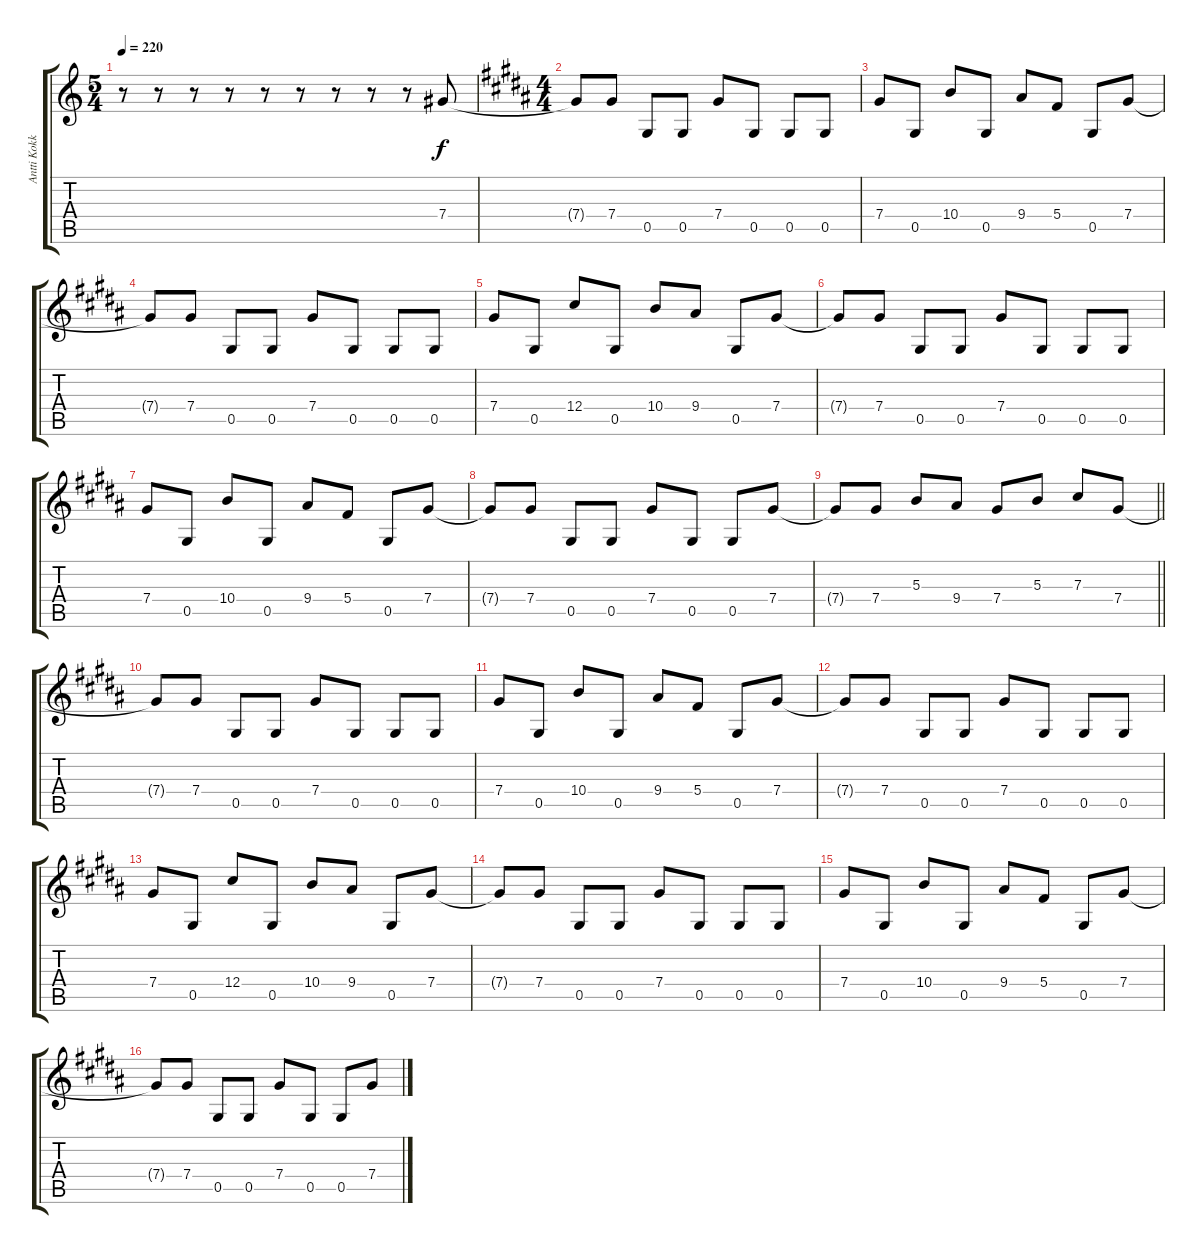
\track ("Antti Kokko" "Antti Kokk") {instrument distortionguitar}
\staff {score tabs}
\tuning (Eb4 Bb3 Gb3 Db3 Ab2 Eb2) {hide}
\ts (5 4)
\tempo 220
\clef g2
\ks c
r.8{dy f instrument distortionguitar} r.8 r.8 r.8 r.8 r.8 r.8 r.8 r.8 7.4.8 |
\ts (4 4)
\ks g#minor
7.4{t}.8 7.4.8 0.5.8 0.5.8 7.4.8 0.5.8 0.5.8 0.5.8 |
7.4.8 0.5.8 10.4.8 0.5.8 9.4.8 5.4.8 0.5.8 7.4.8 |
7.4{t}.8 7.4.8 0.5.8 0.5.8 7.4.8 0.5.8 0.5.8 0.5.8 |
7.4.8 0.5.8 12.4.8 0.5.8 10.4.8 9.4.8 0.5.8 7.4.8 |
7.4{t}.8 7.4.8 0.5.8 0.5.8 7.4.8 0.5.8 0.5.8 0.5.8 |
7.4.8 0.5.8 10.4.8 0.5.8 9.4.8 5.4.8 0.5.8 7.4.8 |
7.4{t}.8 7.4.8 0.5.8 0.5.8 7.4.8 0.5.8 0.5.8 7.4.8 |
\barLineRight lightlight
\ks b
7.4{t}.8 7.4.8 5.3.8 9.4.8 7.4.8 5.3.8 7.3.8 7.4.8 |
\ks g#minor
7.4{t}.8 7.4.8 0.5.8 0.5.8 7.4.8 0.5.8 0.5.8 0.5.8 |
7.4.8 0.5.8 10.4.8 0.5.8 9.4.8 5.4.8 0.5.8 7.4.8 |
7.4{t}.8 7.4.8 0.5.8 0.5.8 7.4.8 0.5.8 0.5.8 0.5.8 |
7.4.8 0.5.8 12.4.8 0.5.8 10.4.8 9.4.8 0.5.8 7.4.8 |
7.4{t}.8 7.4.8 0.5.8 0.5.8 7.4.8 0.5.8 0.5.8 0.5.8 |
7.4.8 0.5.8 10.4.8 0.5.8 9.4.8 5.4.8 0.5.8 7.4.8 |
7.4{t}.8 7.4.8 0.5.8 0.5.8 7.4.8 0.5.8 0.5.8 7.4.8
